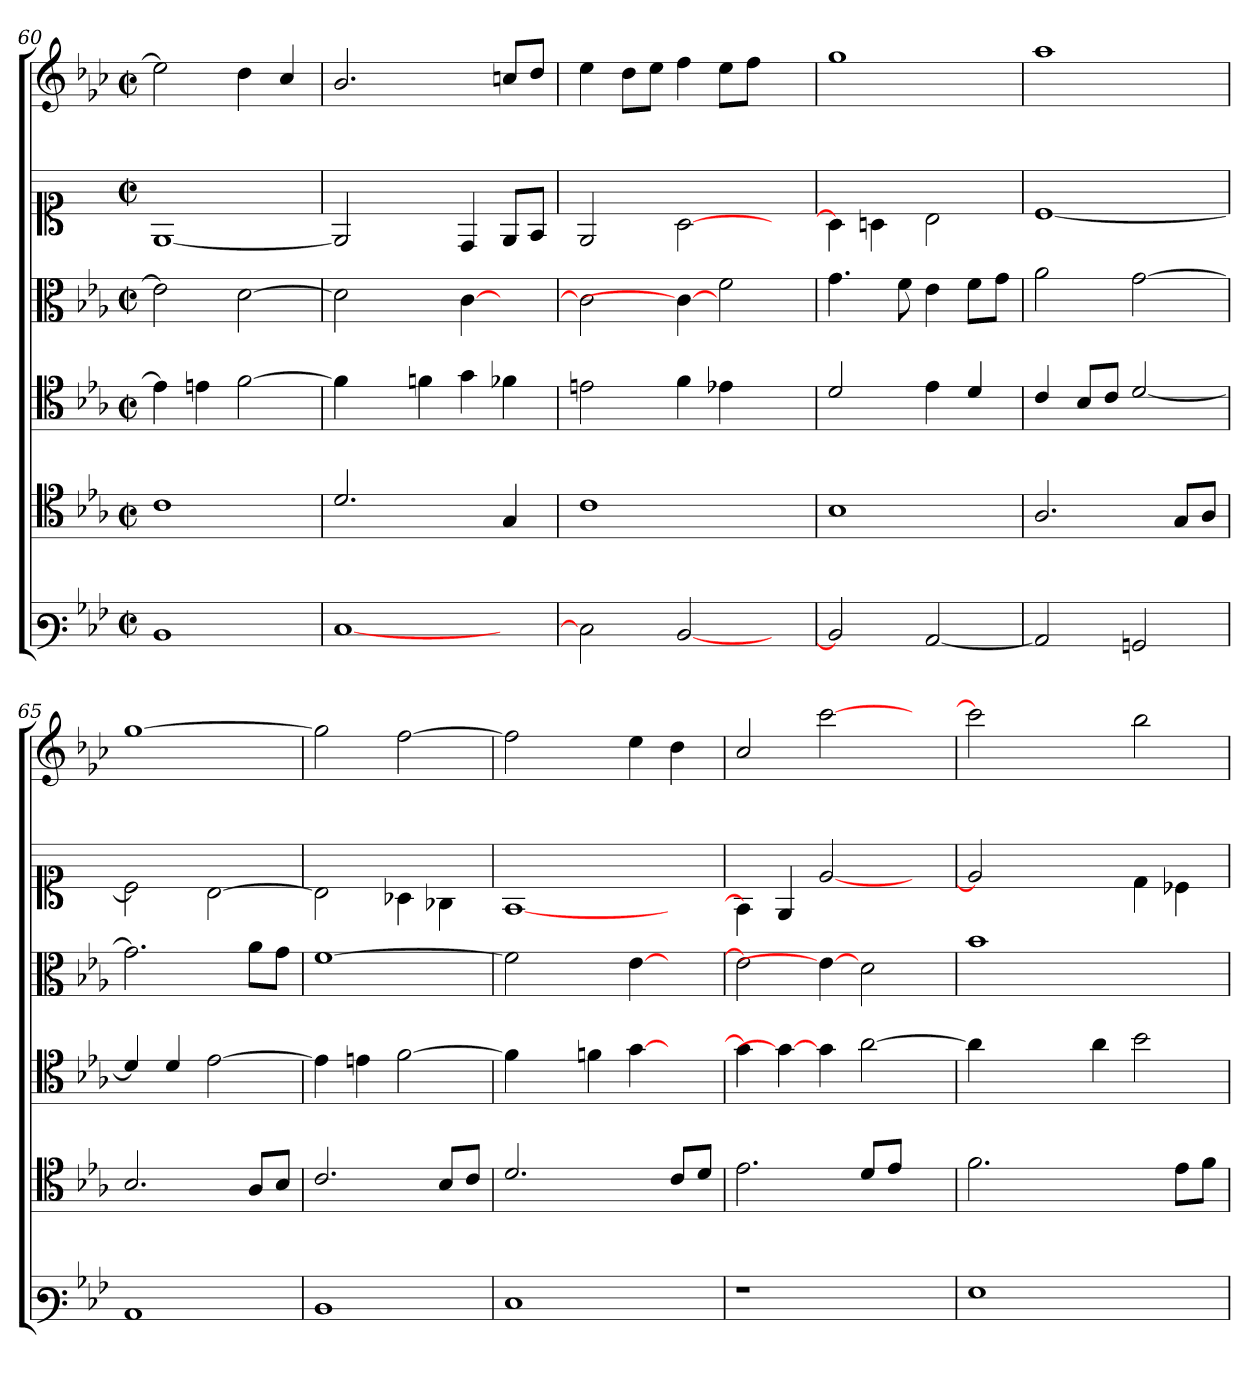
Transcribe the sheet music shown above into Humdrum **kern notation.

**kern	**kern	**kern	**kern	**kern	**kern
*part6	*part5	*part4	*part3	*part2	*part1
*staff6	*staff5	*staff4	*staff3	*staff2	*staff1
*clefF3	*clefC4	*clefC4	*clefC3	*clefC1	*clefG3
*k[b-e-a-]	*k[b-e-a-]	*k[b-e-a-]	*k[b-e-a-]	*	*k[b-e-a-]
*M2/2	*M2/2	*M2/2	*M2/2	*M2/2	*M2/2
*met(c|)	*met(c|)	*met(c|)	*met(c|)	*met(c|)	*met(c|)
=60	=60	=60	=60	=60	=60
1D	1c	4e-\]	2e-\]	[<1E	2cc\]
.	.	4en\	.	.	.
.	.	[2f\	[2d	.	4b-\
.	.	.	.	.	4a-/
=61	=61	=61	=61	=61	=61
[>1E-	2.d/	4f\]	2d]	2E/]	2.g/
.	.	4ryy	.	.	.
.	.	4fn\	4ryy	4ryy	.
.	4ryy	4g\	[>4c\	4D/	4ryy
4ryy	4G/	4f-X\	4ryy	8E/L	8an/L
.	.	.	.	8F/J	8b-/J
=62	=62	=62	=62	=62	=62
2E-\]	1c	2en\	2c\]	2E/	4cc\
.	.	.	.	.	8b-\L
.	.	.	.	.	8cc\J
[2D	.	4f\	4c\_	[>2A\	4dd\
.	.	4e-X\	2f\	.	8cc\L
.	.	.	.	.	8dd\J
4ryy	4ryy	4ryy	.	4ryy	4ryy
=63	=63	=63	=63	=63	=63
2D]	1B-	2d/	4.g\	4A\]	1ee-
.	.	.	.	4An\	.
.	.	.	8f\	.	.
[<2C/	.	4e-\	4e-\	2B\	.
.	.	4d/	8f\L	.	.
.	.	.	8g\J	.	.
!!LO:LB:g=z
=64	=64	=64	=64	=64	=64
2C/]	2.A-/	4c/	2a-\	[>1c	1ff
.	.	8B-/L	.	.	.
.	.	8c/J	.	.	.
2BBn/	.	[<2d/	[>2g\	.	.
.	8G/L	.	.	.	.
.	8A-/J	.	.	.	.
=65	=65	=65	=65	=65	=65
1C	2.B-/	4d/]	2.g\]	2c\]	[>1ee-
.	.	4d/	.	.	.
.	.	[>2e-\	.	[>2B\	.
.	8A-/L	.	8a-\L	.	.
.	8B-/J	.	8g\J	.	.
=66	=66	=66	=66	=66	=66
1D	2.c/	4e-\]	[>1f	2B\]	2ee-\]
.	.	4en\	.	.	.
.	.	[2f\	.	4A-X\	[2dd
.	8B-/L	.	.	4G-X\	.
.	8c/J	.	.	.	.
=67	=67	=67	=67	=67	=67
1E-	2.d/	4f\]	2f\]	[>1F	2dd]
.	.	4ryy	.	.	.
.	.	4fn\	4ryy	.	4ryy
.	4ryy	[>4g\	[>4e-\	.	4cc\
4ryy	8c/L	4ryy	4ryy	4ryy	4b-\
.	8d/J	.	.	.	.
=68	=68	=68	=68	=68	=68
1r	2.e-\	4g\]	2e-\]	4F\]	2a-/
.	.	4g\_	.	4E/	.
.	.	4g\	4e-\_	[2e	[2aa-
.	8d/L	[2a-\	2d\	.	.
.	8e-/J	.	.	.	.
4ryy	4ryy	.	.	4ryy	4ryy
=69	=69	=69	=69	=69	=69
1G	2.f\	4a-\]	1b-	2e]	2aa-]
.	.	2ryy	.	.	.
.	.	.	.	2ryy	2ryy
.	2ryy	4a-\	.	.	.
2ryy	.	2b-\	2ryy	4d\	2gg\
.	8e-\L	.	.	4c-X\	.
.	8f\J	.	.	.	.
=	=	=	=	=	=
*-	*-	*-	*-	*-	*-
